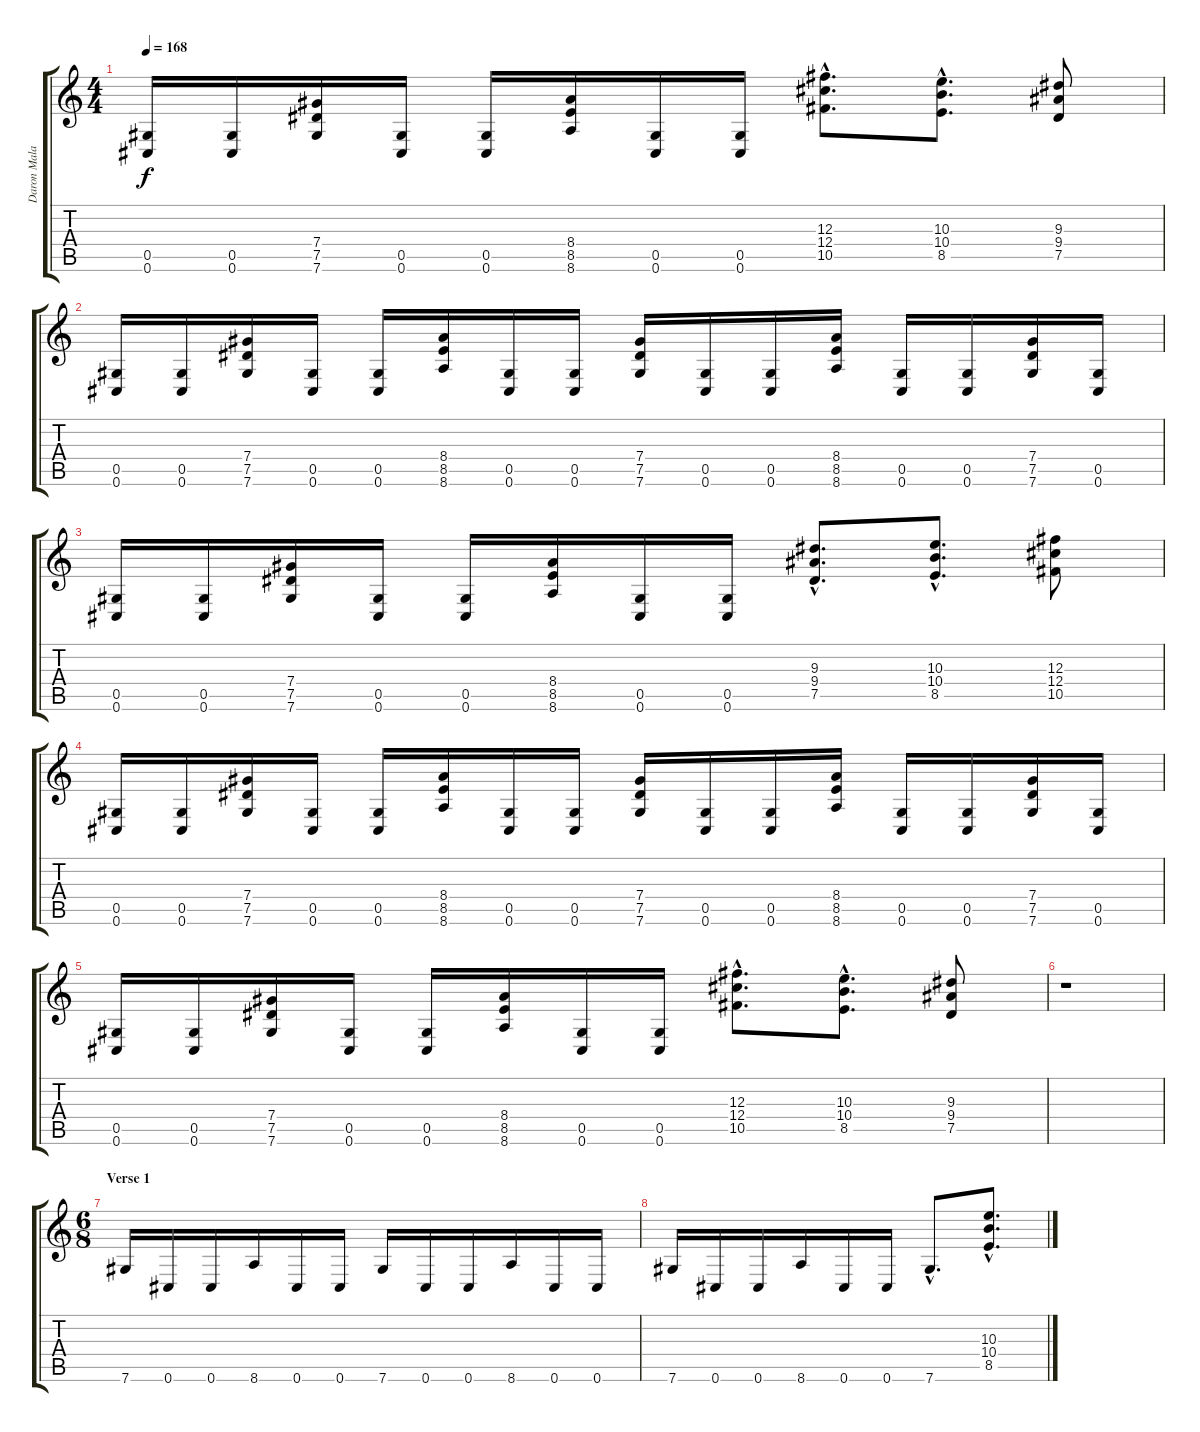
\track ("Daron Malakian" "Daron Mala") {instrument distortionguitar}
\staff {score tabs}
\tuning (Eb4 Bb3 Gb3 Db3 Ab2 Db2) {hide}
\ts (4 4)
\tempo 168
\clef g2
\ks c
(0.5 0.6).16{dy f} (0.5 0.6).16 (7.4 7.5 7.6).16 (0.5 0.6).16 (0.5 0.6).16 (8.4 8.5 8.6).16 (0.5 0.6).16 (0.5 0.6).16 (12.3{hac} 12.4{hac} 10.5{hac}).8{d} (10.3{hac} 10.4{hac} 8.5{hac}).8{d} (9.3 9.4 7.5).8 |
(0.5 0.6).16 (0.5 0.6).16 (7.4 7.5 7.6).16 (0.5 0.6).16 (0.5 0.6).16 (8.4 8.5 8.6).16 (0.5 0.6).16 (0.5 0.6).16 (7.4 7.5 7.6).16 (0.5 0.6).16 (0.5 0.6).16 (8.4 8.5 8.6).16 (0.5 0.6).16 (0.5 0.6).16 (7.4 7.5 7.6).16 (0.5 0.6).16 |
(0.5 0.6).16 (0.5 0.6).16 (7.4 7.5 7.6).16 (0.5 0.6).16 (0.5 0.6).16 (8.4 8.5 8.6).16 (0.5 0.6).16 (0.5 0.6).16 (9.3{hac} 9.4{hac} 7.5{hac}).8{d} (10.3{hac} 10.4{hac} 8.5{hac}).8{d} (12.3 12.4 10.5).8 |
(0.5 0.6).16 (0.5 0.6).16 (7.4 7.5 7.6).16 (0.5 0.6).16 (0.5 0.6).16 (8.4 8.5 8.6).16 (0.5 0.6).16 (0.5 0.6).16 (7.4 7.5 7.6).16 (0.5 0.6).16 (0.5 0.6).16 (8.4 8.5 8.6).16 (0.5 0.6).16 (0.5 0.6).16 (7.4 7.5 7.6).16 (0.5 0.6).16 |
(0.5 0.6).16 (0.5 0.6).16 (7.4 7.5 7.6).16 (0.5 0.6).16 (0.5 0.6).16 (8.4 8.5 8.6).16 (0.5 0.6).16 (0.5 0.6).16 (12.3{hac} 12.4{hac} 10.5{hac}).8{d} (10.3{hac} 10.4{hac} 8.5{hac}).8{d} (9.3 9.4 7.5).8 |
r.1 |
\ts (6 8)
\section ("" "Verse 1")
7.6.16 0.6.16 0.6.16 8.6.16 0.6.16 0.6.16 7.6.16 0.6.16 0.6.16 8.6.16 0.6.16 0.6.16 |
7.6.16 0.6.16 0.6.16 8.6.16 0.6.16 0.6.16 7.6{hac}.8{d} (10.3{hac} 10.4{hac} 8.5{hac}).8{d}
